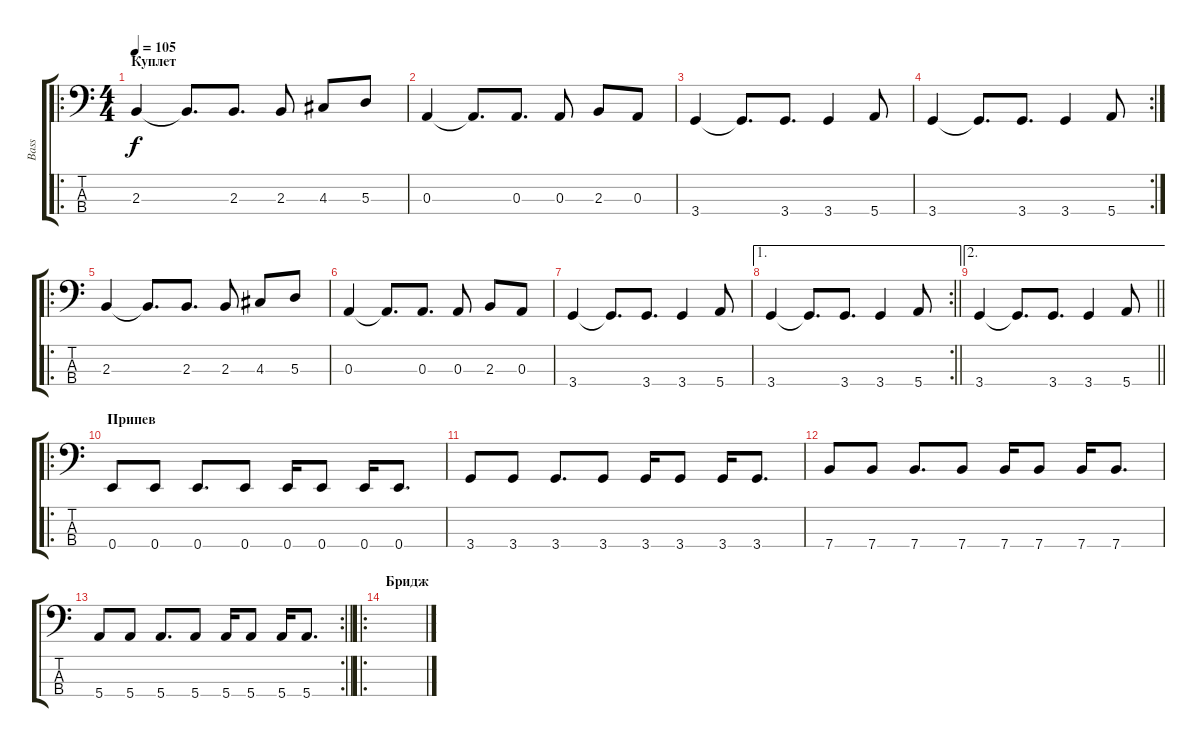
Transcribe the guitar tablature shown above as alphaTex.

\track ("Bass" "Bass") {instrument electricbassfinger}
\staff {score tabs}
\tuning (G2 D2 A1 E1) {hide}
\ro
\ts (4 4)
\section ("" "Куплет")
\tempo 105
\clef f4
\ks c
2.3.4{dy f} 2.3{t}.8{d} 2.3.8{d} 2.3.8 4.3.8 5.3.8 |
0.3.4 0.3{t}.8{d} 0.3.8{d} 0.3.8 2.3.8 0.3.8 |
3.4.4 3.4{t}.8{d} 3.4.8{d} 3.4.4 5.4.8 |
\rc 2
3.4.4 3.4{t}.8{d} 3.4.8{d} 3.4.4 5.4.8 |
\ro
2.3.4 2.3{t}.8{d} 2.3.8{d} 2.3.8 4.3.8 5.3.8 |
0.3.4 0.3{t}.8{d} 0.3.8{d} 0.3.8 2.3.8 0.3.8 |
3.4.4 3.4{t}.8{d} 3.4.8{d} 3.4.4 5.4.8 |
\ae 1
\rc 2
\barLineRight lightlight
3.4.4 3.4{t}.8{d} 3.4.8{d} 3.4.4 5.4.8 |
\ae 2
\barLineRight lightlight
3.4.4 3.4{t}.8{d} 3.4.8{d} 3.4.4 5.4.8 |
\ro
\section ("" "Припев")
0.4.8 0.4.8 0.4.8{d} 0.4.8 0.4.16 0.4.8 0.4.16 0.4.8{d} |
3.4.8 3.4.8 3.4.8{d} 3.4.8 3.4.16 3.4.8 3.4.16 3.4.8{d} |
7.4.8 7.4.8 7.4.8{d} 7.4.8 7.4.16 7.4.8 7.4.16 7.4.8{d} |
\rc 2
\barLineRight lightlight
5.4.8 5.4.8 5.4.8{d} 5.4.8 5.4.16 5.4.8 5.4.16 5.4.8{d} |
\ro
\section ("" "Бридж")
